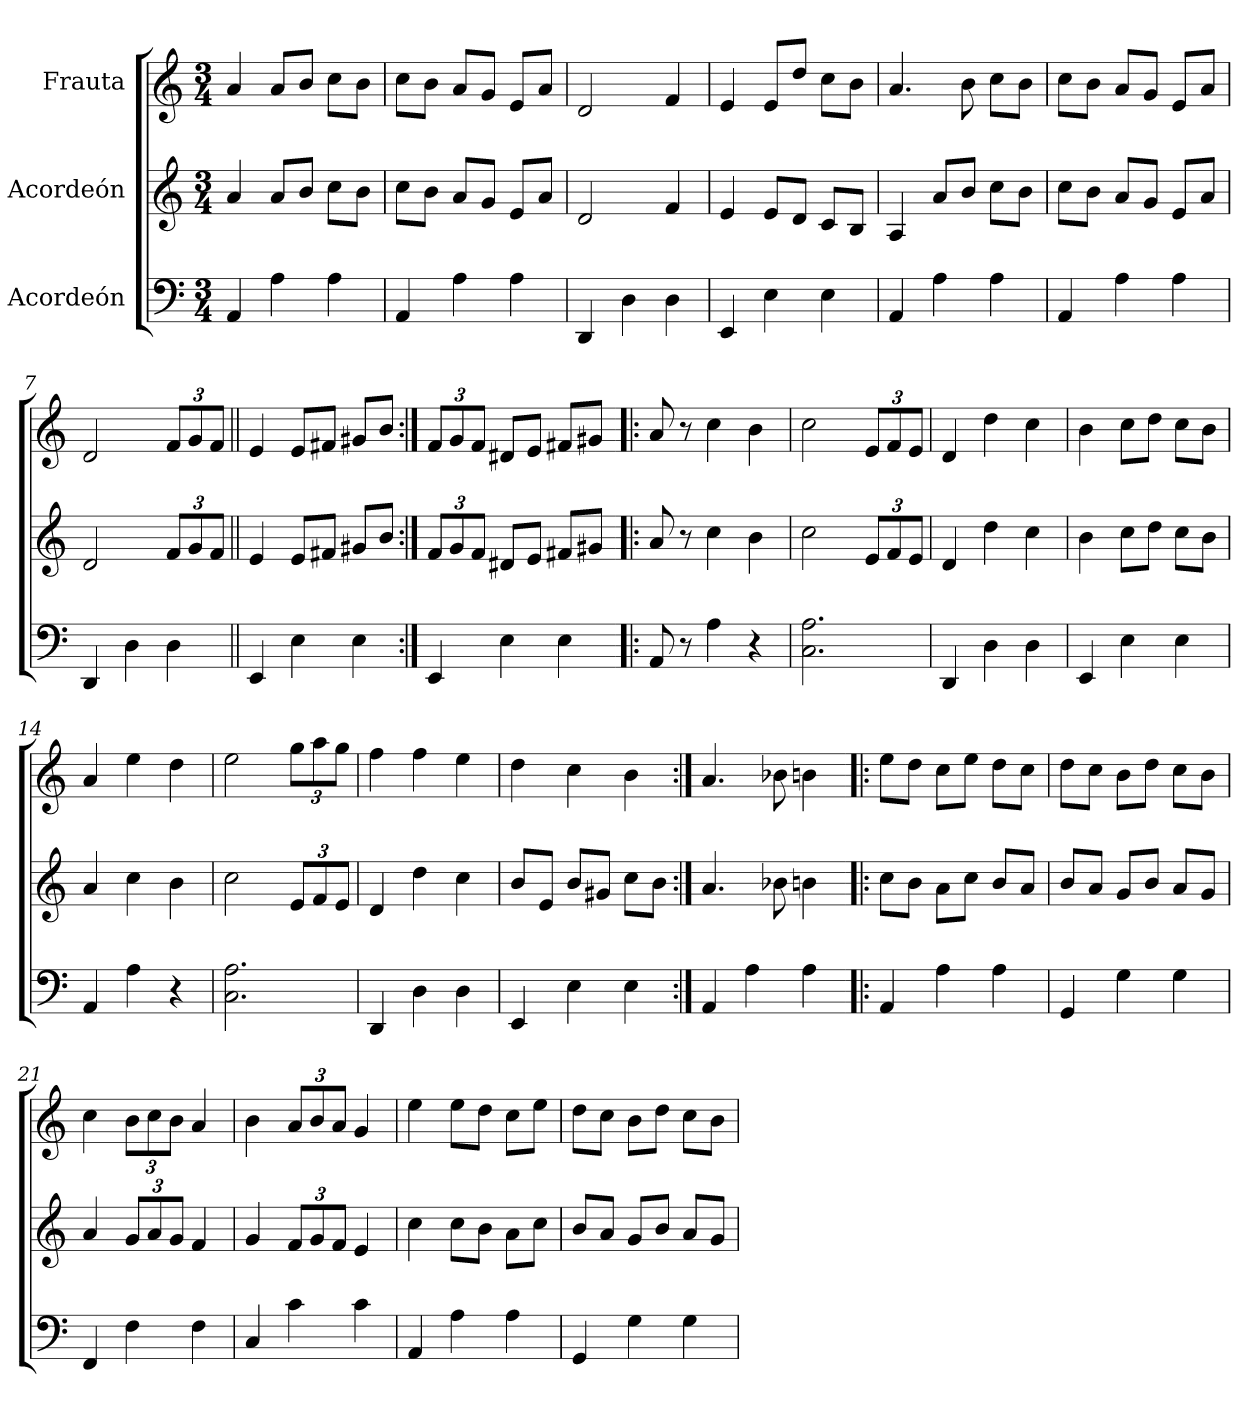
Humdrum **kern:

**kern	**kern	**kern
*part3	*part2	*part1
*staff3	*staff2	*staff1
*I"Acordeón	*I"Acordeón	*I"Frauta
*clefF4	*clefG2	*clefG2
*k[]	*k[]	*k[]
*M3/4	*M3/4	*M3/4
*MM190	*MM190	*MM190
=1	=1	=1
4AA/	4a/	4a/
4A\	8a/L	8a/L
.	8b/J	8b/J
4A\	8cc\L	8cc\L
.	8b\J	8b\J
=2	=2	=2
4AA/	8cc\L	8cc\L
.	8b\J	8b\J
4A\	8a/L	8a/L
.	8g/J	8g/J
4A\	8e/L	8e/L
.	8a/J	8a/J
=3	=3	=3
4DD/	2d/	2d/
4D\	.	.
4D\	4f/	4f/
=4	=4	=4
4EE/	4e/	4e/
4E\	8e/L	8e/L
.	8d/J	8dd/J
4E\	8c/L	8cc\L
.	8B/J	8b\J
=5	=5	=5
4AA/	4A/	4.a/
4A\	8a/L	.
.	8b/J	8b\
4A\	8cc\L	8cc\L
.	8b\J	8b\J
=6	=6	=6
4AA/	8cc\L	8cc\L
.	8b\J	8b\J
4A\	8a/L	8a/L
.	8g/J	8g/J
4A\	8e/L	8e/L
.	8a/J	8a/J
=7	=7	=7
4DD/	2d/	2d/
4D\	.	.
*	*Xbrackettup	*Xbrackettup
4D\	12f/L	12f/L
.	12g/	12g/
.	12f/J	12f/J
!!LO:LB:g=z
=8||	=8||	=8||
4EE/	4e/	4e/
4E\	8e/L	8e/L
.	8f#X/J	8f#X/J
4E\	8g#X/L	8g#X/L
.	8b/J	8b/J
=9:|!	=9:|!	=9:|!
4EE/	12f/L	12f/L
.	12g/	12g/
.	12f/J	12f/J
4E\	8d#X/L	8d#X/L
.	8e/J	8e/J
4E\	8f#X/L	8f#X/L
.	8g#X/J	8g#X/J
=10!|:	=10!|:	=10!|:
8AA/	8a/	8a/
8r	8r	8r
4A\	4cc\	4cc\
4r	4b\	4b\
=11	=11	=11
2.C\ 2.A\	2cc\	2cc\
.	12e/L	12e/L
.	12f/	12f/
.	12e/J	12e/J
=12	=12	=12
4DD/	4d/	4d/
4D\	4dd\	4dd\
4D\	4cc\	4cc\
=13	=13	=13
4EE/	4b\	4b\
4E\	8cc\L	8cc\L
.	8dd\J	8dd\J
4E\	8cc\L	8cc\L
.	8b\J	8b\J
=14	=14	=14
4AA/	4a/	4a/
4A\	4cc\	4ee\
4r	4b\	4dd\
=15	=15	=15
2.C\ 2.A\	2cc\	2ee\
.	12e/L	12gg\L
.	12f/	12aa\
.	12e/J	12gg\J
!!LO:LB:g=z
=16	=16	=16
4DD/	4d/	4ff\
4D\	4dd\	4ff\
4D\	4cc\	4ee\
=17	=17	=17
4EE/	8b/L	4dd\
.	8e/J	.
4E\	8b/L	4cc\
.	8g#X/J	.
4E\	8cc\L	4b\
.	8b\J	.
=18:|!	=18:|!	=18:|!
4AA/	4.a/	4.a/
4A\	.	.
.	8b-X\	8b-X\
4A\	4bn\	4bn\
=19!|:	=19!|:	=19!|:
4AA/	8cc\L	8ee\L
.	8b\J	8dd\J
4A\	8a\L	8cc\L
.	8cc\J	8ee\J
4A\	8b/L	8dd\L
.	8a/J	8cc\J
=20	=20	=20
4GG/	8b/L	8dd\L
.	8a/J	8cc\J
4G\	8g/L	8b\L
.	8b/J	8dd\J
4G\	8a/L	8cc\L
.	8g/J	8b\J
=21	=21	=21
4FF/	4a/	4cc\
4F\	12g/L	12b\L
.	12a/	12cc\
.	12g/J	12b\J
4F\	4f/	4a/
=22	=22	=22
4C/	4g/	4b\
4c\	12f/L	12a/L
.	12g/	12b/
.	12f/J	12a/J
4c\	4e/	4g/
=23	=23	=23
4AA/	4cc\	4ee\
4A\	8cc\L	8ee\L
.	8b\J	8dd\J
4A\	8a\L	8cc\L
.	8cc\J	8ee\J
!!LO:LB:g=z
=24	=24	=24
4GG/	8b/L	8dd\L
.	8a/J	8cc\J
4G\	8g/L	8b\L
.	8b/J	8dd\J
4G\	8a/L	8cc\L
.	8g/J	8b\J
=	=	=
*-	*-	*-
